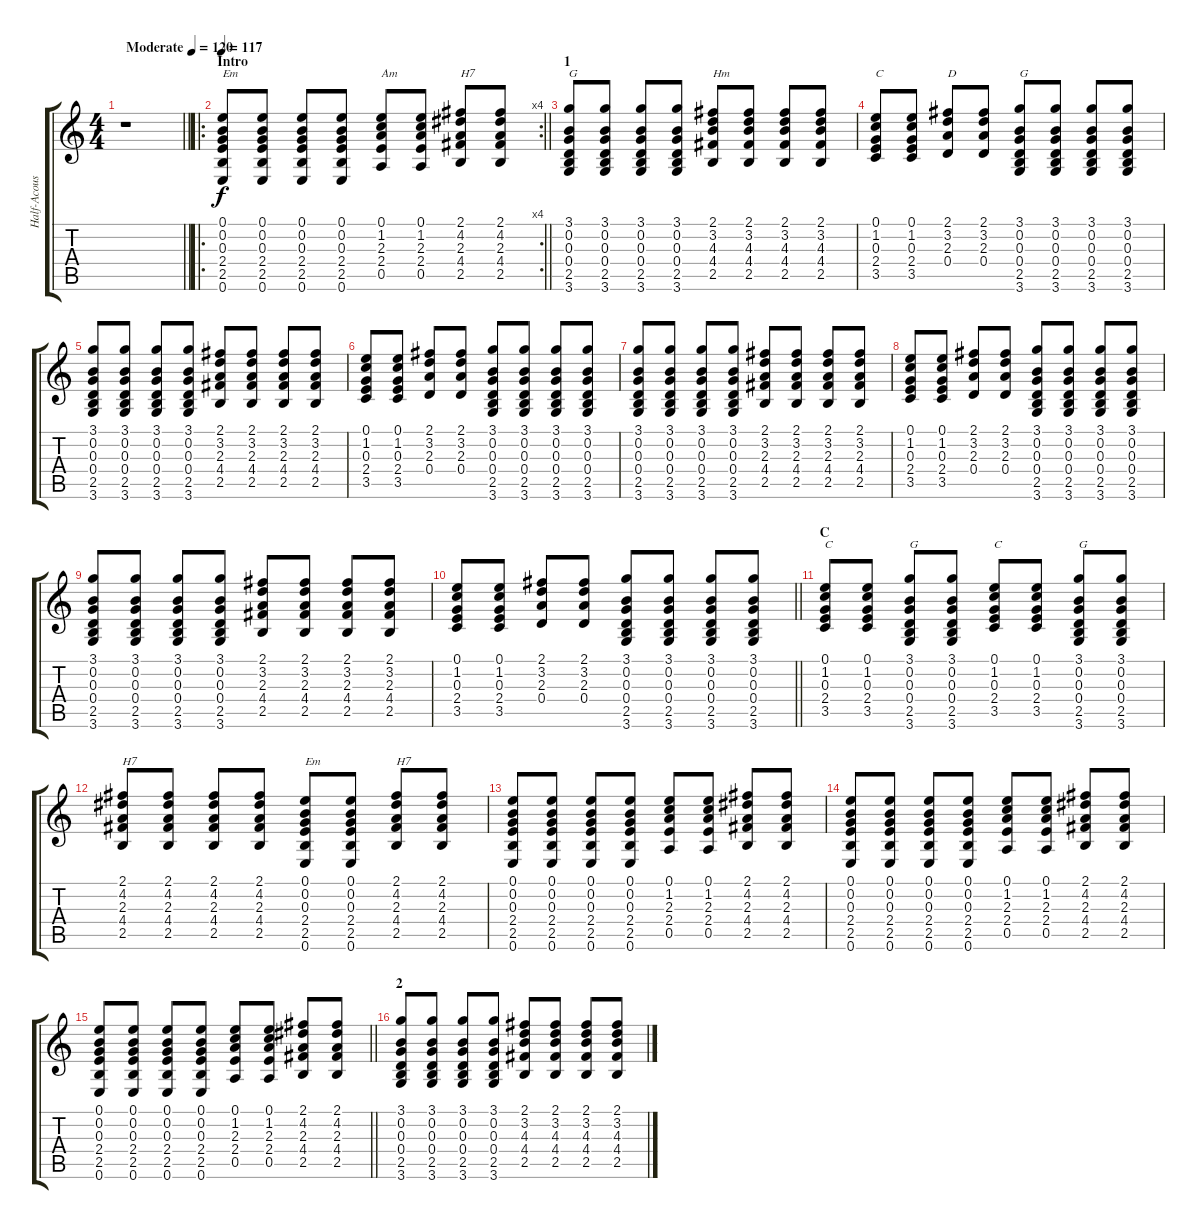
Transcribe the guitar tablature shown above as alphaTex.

\track ("Half-Acoustic Guitar" "Half-Acous") {instrument acousticguitarsteel}
\staff {score tabs}
\tuning (E4 B3 G3 D3 A2 E2) {hide}
\ts (4 4)
\tempo (120 "Moderate")
\clef g2
\barLineRight lightlight
\ks c
r.1{dy f instrument acousticguitarsteel} |
\ro
\rc 4
\section ("" "Intro")
\tempo 117
\barLineRight lightlight
(0.1 0.2 0.3 2.4 2.5 0.6).8{txt "Em"} (0.1 0.2 0.3 2.4 2.5 0.6).8 (0.1 0.2 0.3 2.4 2.5 0.6).8 (0.1 0.2 0.3 2.4 2.5 0.6).8 (0.1 1.2 2.3 2.4 0.5).8{txt "Am"} (0.1 1.2 2.3 2.4 0.5).8 (2.1 4.2 2.3 4.4 2.5).8{txt "H7"} (2.1 4.2 2.3 4.4 2.5).8 |
\section ("" "1")
(3.1 0.2 0.3 0.4 2.5 3.6).8{txt "G"} (3.1 0.2 0.3 0.4 2.5 3.6).8 (3.1 0.2 0.3 0.4 2.5 3.6).8 (3.1 0.2 0.3 0.4 2.5 3.6).8 (2.1 3.2 4.3 4.4 2.5).8{txt "Hm"} (2.1 3.2 4.3 4.4 2.5).8 (2.1 3.2 4.3 4.4 2.5).8 (2.1 3.2 4.3 4.4 2.5).8 |
(0.1 1.2 0.3 2.4 3.5).8{txt "C"} (0.1 1.2 0.3 2.4 3.5).8 (2.1 3.2 2.3 0.4).8{txt "D"} (2.1 3.2 2.3 0.4).8 (3.1 0.2 0.3 0.4 2.5 3.6).8{txt "G"} (3.1 0.2 0.3 0.4 2.5 3.6).8 (3.1 0.2 0.3 0.4 2.5 3.6).8 (3.1 0.2 0.3 0.4 2.5 3.6).8 |
(3.1 0.2 0.3 0.4 2.5 3.6).8 (3.1 0.2 0.3 0.4 2.5 3.6).8 (3.1 0.2 0.3 0.4 2.5 3.6).8 (3.1 0.2 0.3 0.4 2.5 3.6).8 (2.1 3.2 2.3 4.4 2.5).8 (2.1 3.2 2.3 4.4 2.5).8 (2.1 3.2 2.3 4.4 2.5).8 (2.1 3.2 2.3 4.4 2.5).8 |
(0.1 1.2 0.3 2.4 3.5).8 (0.1 1.2 0.3 2.4 3.5).8 (2.1 3.2 2.3 0.4).8 (2.1 3.2 2.3 0.4).8 (3.1 0.2 0.3 0.4 2.5 3.6).8 (3.1 0.2 0.3 0.4 2.5 3.6).8 (3.1 0.2 0.3 0.4 2.5 3.6).8 (3.1 0.2 0.3 0.4 2.5 3.6).8 |
(3.1 0.2 0.3 0.4 2.5 3.6).8 (3.1 0.2 0.3 0.4 2.5 3.6).8 (3.1 0.2 0.3 0.4 2.5 3.6).8 (3.1 0.2 0.3 0.4 2.5 3.6).8 (2.1 3.2 2.3 4.4 2.5).8 (2.1 3.2 2.3 4.4 2.5).8 (2.1 3.2 2.3 4.4 2.5).8 (2.1 3.2 2.3 4.4 2.5).8 |
(0.1 1.2 0.3 2.4 3.5).8 (0.1 1.2 0.3 2.4 3.5).8 (2.1 3.2 2.3 0.4).8 (2.1 3.2 2.3 0.4).8 (3.1 0.2 0.3 0.4 2.5 3.6).8 (3.1 0.2 0.3 0.4 2.5 3.6).8 (3.1 0.2 0.3 0.4 2.5 3.6).8 (3.1 0.2 0.3 0.4 2.5 3.6).8 |
(3.1 0.2 0.3 0.4 2.5 3.6).8 (3.1 0.2 0.3 0.4 2.5 3.6).8 (3.1 0.2 0.3 0.4 2.5 3.6).8 (3.1 0.2 0.3 0.4 2.5 3.6).8 (2.1 3.2 2.3 4.4 2.5).8 (2.1 3.2 2.3 4.4 2.5).8 (2.1 3.2 2.3 4.4 2.5).8 (2.1 3.2 2.3 4.4 2.5).8 |
\barLineRight lightlight
(0.1 1.2 0.3 2.4 3.5).8 (0.1 1.2 0.3 2.4 3.5).8 (2.1 3.2 2.3 0.4).8 (2.1 3.2 2.3 0.4).8 (3.1 0.2 0.3 0.4 2.5 3.6).8 (3.1 0.2 0.3 0.4 2.5 3.6).8 (3.1 0.2 0.3 0.4 2.5 3.6).8 (3.1 0.2 0.3 0.4 2.5 3.6).8 |
\section ("" "C")
(0.1 1.2 0.3 2.4 3.5).8{txt "C"} (0.1 1.2 0.3 2.4 3.5).8 (3.1 0.2 0.3 0.4 2.5 3.6).8{txt "G"} (3.1 0.2 0.3 0.4 2.5 3.6).8 (0.1 1.2 0.3 2.4 3.5).8{txt "C"} (0.1 1.2 0.3 2.4 3.5).8 (3.1 0.2 0.3 0.4 2.5 3.6).8{txt "G"} (3.1 0.2 0.3 0.4 2.5 3.6).8 |
(2.1 4.2 2.3 4.4 2.5).8{txt "H7"} (2.1 4.2 2.3 4.4 2.5).8 (2.1 4.2 2.3 4.4 2.5).8 (2.1 4.2 2.3 4.4 2.5).8 (0.1 0.2 0.3 2.4 2.5 0.6).8{txt "Em"} (0.1 0.2 0.3 2.4 2.5 0.6).8 (2.1 4.2 2.3 4.4 2.5).8{txt "H7"} (2.1 4.2 2.3 4.4 2.5).8 |
(0.1 0.2 0.3 2.4 2.5 0.6).8 (0.1 0.2 0.3 2.4 2.5 0.6).8 (0.1 0.2 0.3 2.4 2.5 0.6).8 (0.1 0.2 0.3 2.4 2.5 0.6).8 (0.1 1.2 2.3 2.4 0.5).8 (0.1 1.2 2.3 2.4 0.5).8 (2.1 4.2 2.3 4.4 2.5).8 (2.1 4.2 2.3 4.4 2.5).8 |
(0.1 0.2 0.3 2.4 2.5 0.6).8 (0.1 0.2 0.3 2.4 2.5 0.6).8 (0.1 0.2 0.3 2.4 2.5 0.6).8 (0.1 0.2 0.3 2.4 2.5 0.6).8 (0.1 1.2 2.3 2.4 0.5).8 (0.1 1.2 2.3 2.4 0.5).8 (2.1 4.2 2.3 4.4 2.5).8 (2.1 4.2 2.3 4.4 2.5).8 |
\barLineRight lightlight
(0.1 0.2 0.3 2.4 2.5 0.6).8 (0.1 0.2 0.3 2.4 2.5 0.6).8 (0.1 0.2 0.3 2.4 2.5 0.6).8 (0.1 0.2 0.3 2.4 2.5 0.6).8 (0.1 1.2 2.3 2.4 0.5).8 (0.1 1.2 2.3 2.4 0.5).8 (2.1 4.2 2.3 4.4 2.5).8 (2.1 4.2 2.3 4.4 2.5).8 |
\section ("" "2")
(3.1 0.2 0.3 0.4 2.5 3.6).8 (3.1 0.2 0.3 0.4 2.5 3.6).8 (3.1 0.2 0.3 0.4 2.5 3.6).8 (3.1 0.2 0.3 0.4 2.5 3.6).8 (2.1 3.2 4.3 4.4 2.5).8 (2.1 3.2 4.3 4.4 2.5).8 (2.1 3.2 4.3 4.4 2.5).8 (2.1 3.2 4.3 4.4 2.5).8
